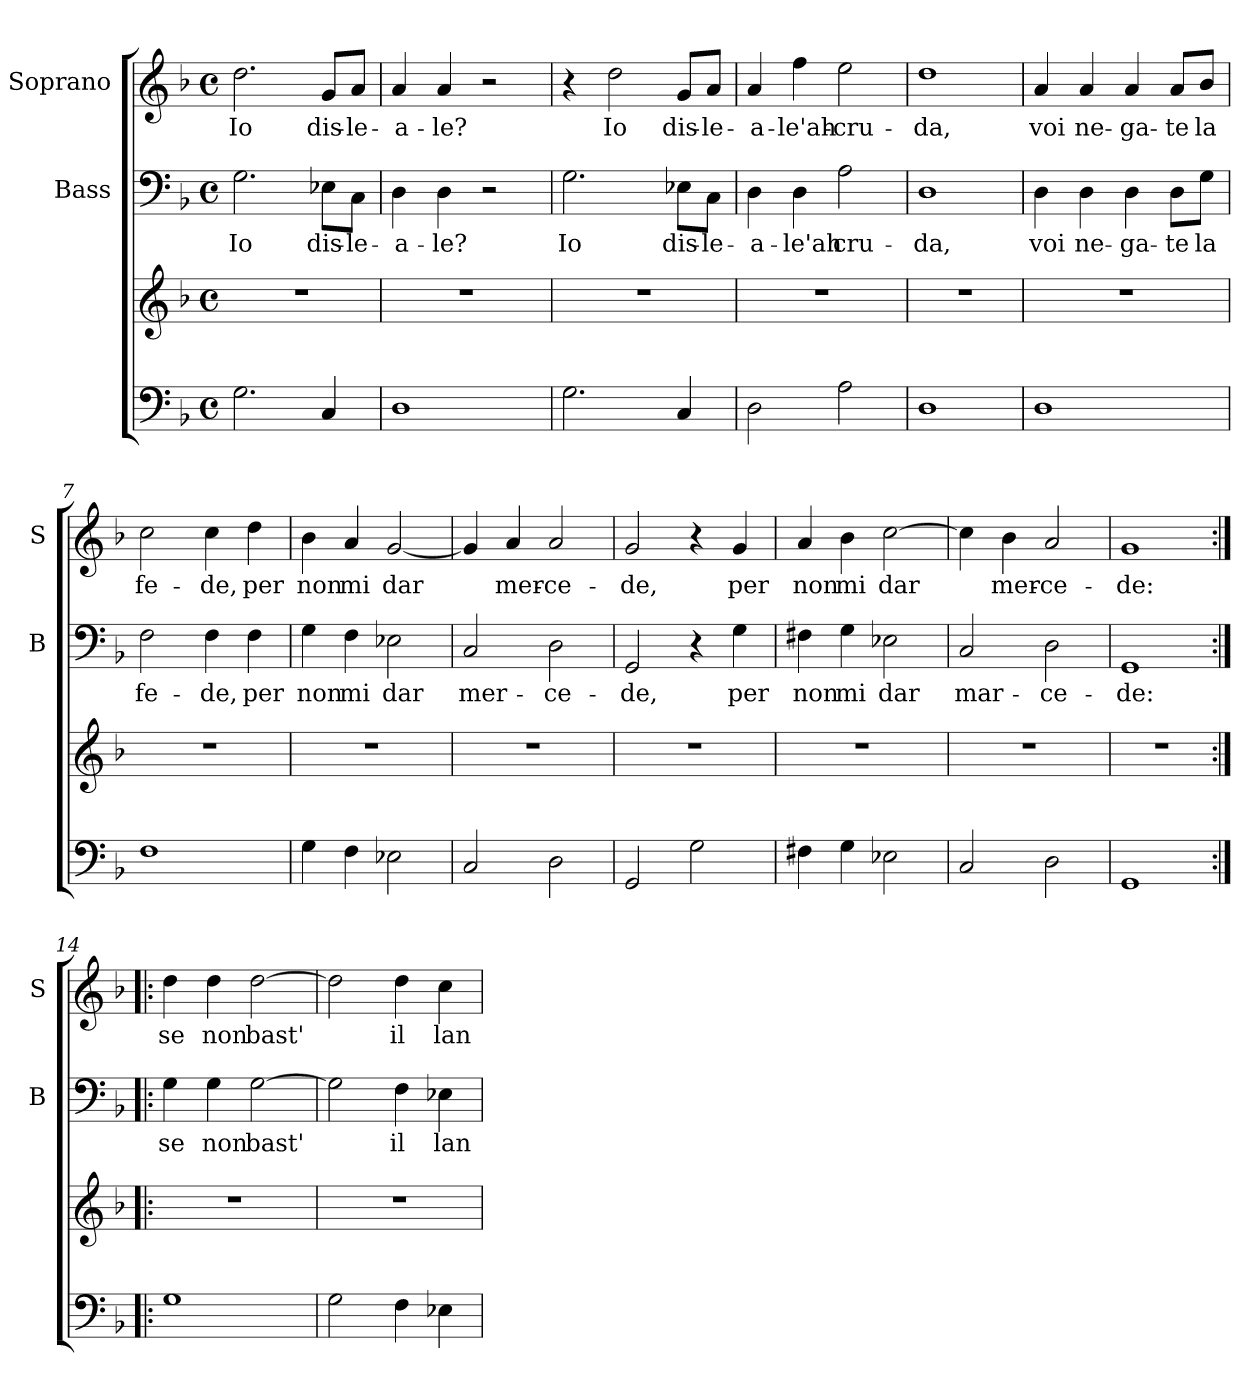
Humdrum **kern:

**kern	**kern	**kern	**text	**kern	**text
*part3	*part3	*part2	*part2	*part1	*part1
*staff4	*staff3	*staff2	*staff2	*staff1	*staff1
*	*	*I"Bass	*	*I"Soprano	*
*	*	*I'B	*	*I'S	*
*clefF4	*clefG2	*clefF4	*	*clefG2	*
*k[b-]	*k[b-]	*k[b-]	*	*k[b-]	*
*F:	*F:	*F:	*	*F:	*
*M4/4	*M4/4	*M4/4	*	*M4/4	*
*met(c)	*met(c)	*met(c)	*	*met(c)	*
=1	=1	=1	=1	=1	=1
!	!	!	!LO:LY:b	!	!LO:LY:b
2.G\	1r	2.G\	Io	2.dd\	Io
!	!	!	!LO:LY:b	!	!LO:LY:b
4C/	.	8E-X\L	dis-	8g/L	dis-
!	!	!	!LO:LY:b	!	!LO:LY:b
.	.	8C\J	-le-	8a/J	-le-
=2	=2	=2	=2	=2	=2
!	!	!	!LO:LY:b	!	!LO:LY:b
1D	1r	4D\	-a-	4a/	-a-
!	!	!	!LO:LY:b	!	!LO:LY:b
.	.	4D\	-le?	4a/	-le?
.	.	2r	.	2r	.
=3	=3	=3	=3	=3	=3
!	!	!	!LO:LY:b	!	!
2.G\	1r	2.G\	Io	4r	.
!	!	!	!	!	!LO:LY:b
.	.	.	.	2dd\	Io
!	!	!	!LO:LY:b	!	!LO:LY:b
4C/	.	8E-X\L	dis-	8g/L	dis-
!	!	!	!LO:LY:b	!	!LO:LY:b
.	.	8C\J	-le-	8a/J	-le-
=4	=4	=4	=4	=4	=4
!	!	!	!LO:LY:b	!	!LO:LY:b
2D\	1r	4D\	-a-	4a/	-a-
!	!	!	!LO:LY:b	!	!LO:LY:b
.	.	4D\	-le'ah	4ff\	-le'ah-
!	!	!	!LO:LY:b	!	!LO:LY:b
2A\	.	2A\	cru-	2ee\	-cru-
=5	=5	=5	=5	=5	=5
!	!	!	!LO:LY:b	!	!LO:LY:b
1D	1r	1D	-da,	1dd	-da,
!!LO:LB:g=z
=6	=6	=6	=6	=6	=6
!	!	!	!LO:LY:b	!	!LO:LY:b
1D	1r	4D\	voi	4a/	voi
!	!	!	!LO:LY:b	!	!LO:LY:b
.	.	4D\	ne-	4a/	ne-
!	!	!	!LO:LY:b	!	!LO:LY:b
.	.	4D\	-ga-	4a/	-ga-
!	!	!	!LO:LY:b	!	!LO:LY:b
.	.	8D\L	-te	8a/L	-te
!	!	!	!LO:LY:b	!	!LO:LY:b
.	.	8G\J	la	8b-/J	la
=7	=7	=7	=7	=7	=7
!	!	!	!LO:LY:b	!	!LO:LY:b
1F	1r	2F\	fe-	2cc\	fe-
!	!	!	!LO:LY:b	!	!LO:LY:b
.	.	4F\	-de,	4cc\	-de,
!	!	!	!LO:LY:b	!	!LO:LY:b
.	.	4F\	per	4dd\	per
=8	=8	=8	=8	=8	=8
!	!	!	!LO:LY:b	!	!LO:LY:b
4G\	1r	4G\	non	4b-\	non
!	!	!	!LO:LY:b	!	!LO:LY:b
4F\	.	4F\	mi	4a/	mi
!	!	!	!LO:LY:b	!	!LO:LY:b
2E-X\	.	2E-X\	dar	[2g/	dar
=9	=9	=9	=9	=9	=9
!	!	!	!LO:LY:b	!	!
2C/	1r	2C/	mer-	4g/]	.
!	!	!	!	!	!LO:LY:b
.	.	.	.	4a/	mer-
!	!	!	!LO:LY:b	!	!LO:LY:b
2D\	.	2D\	-ce-	2a/	-ce-
=10	=10	=10	=10	=10	=10
!	!	!	!LO:LY:b	!	!LO:LY:b
2GG/	1r	2GG/	-de,	2g/	-de,
2G\	.	4r	.	4r	.
!	!	!	!LO:LY:b	!	!LO:LY:b
.	.	4G\	per	4g/	per
!!LO:LB:g=z
=11	=11	=11	=11	=11	=11
!	!	!	!LO:LY:b	!	!LO:LY:b
4F#X\	1r	4F#X\	non	4a/	non
!	!	!	!LO:LY:b	!	!LO:LY:b
4G\	.	4G\	mi	4b-\	mi
!	!	!	!LO:LY:b	!	!LO:LY:b
2E-X\	.	2E-X\	dar	[2cc\	dar
=12	=12	=12	=12	=12	=12
!	!	!	!LO:LY:b	!	!
2C/	1r	2C/	mar-	4cc\]	.
!	!	!	!	!	!LO:LY:b
.	.	.	.	4b-\	mer-
!	!	!	!LO:LY:b	!	!LO:LY:b
2D\	.	2D\	-ce-	2a/	-ce-
=13	=13	=13	=13	=13	=13
!	!	!	!LO:LY:b	!	!LO:LY:b
1GG	1r	1GG	-de:	1g	-de:
=14:|!|:	=14:|!|:	=14:|!|:	=14:|!|:	=14:|!|:	=14:|!|:
!	!	!	!LO:LY:b	!	!LO:LY:b
1G	1r	4G\	se	4dd\	se
!	!	!	!LO:LY:b	!	!LO:LY:b
.	.	4G\	non	4dd\	non
!	!	!	!LO:LY:b	!	!LO:LY:b
.	.	[2G\	bast'	[2dd\	bast'
=15	=15	=15	=15	=15	=15
2G\	1r	2G\]	.	2dd\]	.
!	!	!	!LO:LY:b	!	!LO:LY:b
4F\	.	4F\	il	4dd\	il
!	!	!	!LO:LY:b	!	!LO:LY:b
4E-X\	.	4E-X\	lan-	4cc\	lan-
=	=	=	=	=	=
*-	*-	*-	*-	*-	*-
